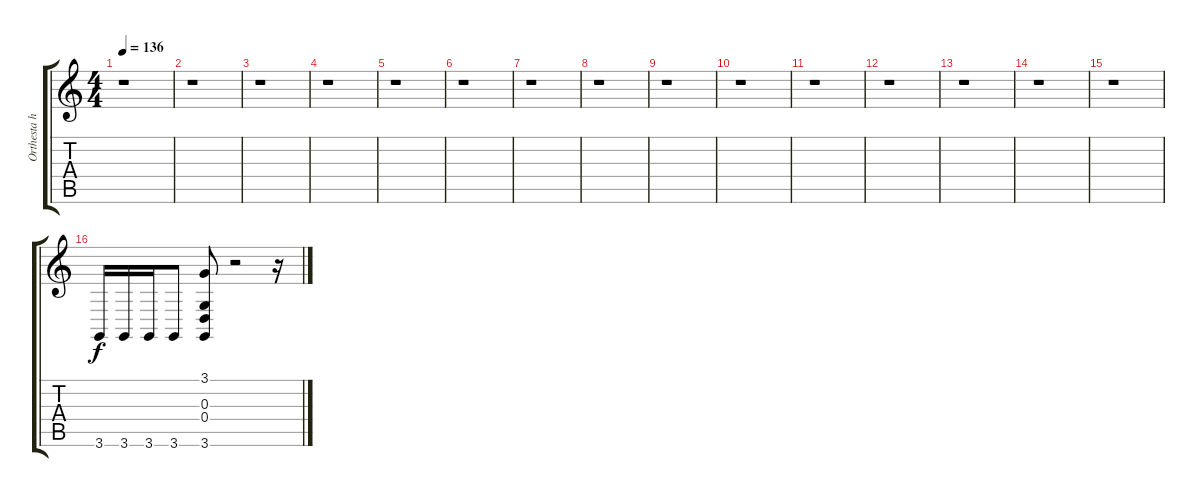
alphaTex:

\track ("Orthesta hit" "Orthesta h") {instrument orchestrahit}
\staff {score tabs}
\tuning (E4 B3 G3 D3 A2 E2) {hide}
\ts (4 4)
\tempo 136
\clef g2
\ks c
r.1{dy f} |
r.1 |
r.1 |
r.1 |
r.1 |
r.1 |
r.1 |
r.1 |
r.1 |
r.1 |
r.1 |
r.1 |
r.1 |
r.1 |
r.1 |
3.6.16 3.6.16 3.6.16 3.6.8 (3.1 0.3 0.4 3.6).8 r.2 r.16
